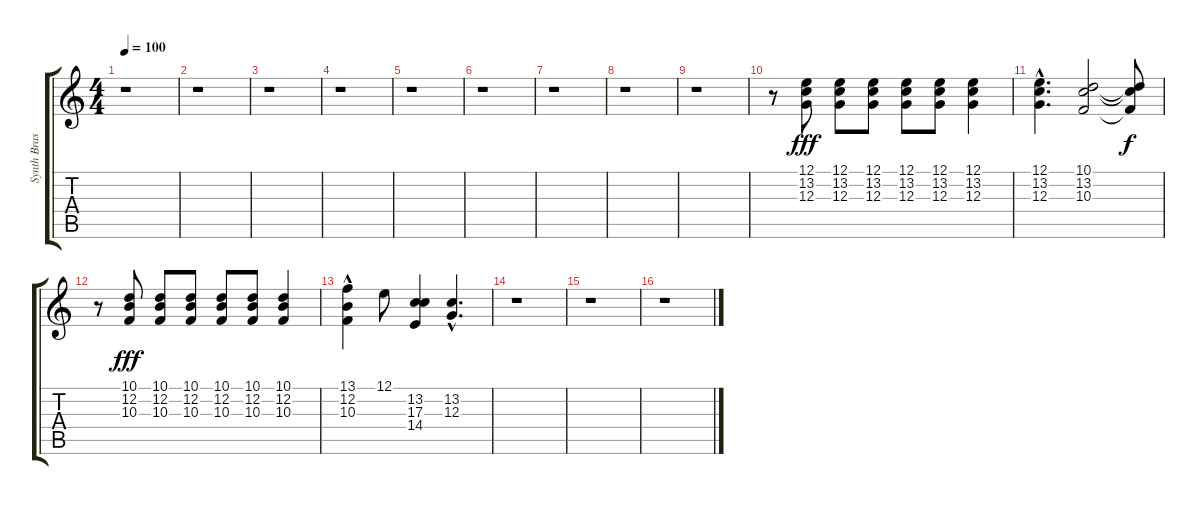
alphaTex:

\track ("Synth Brass 1" "Synth Bras") {instrument synthbrass1}
\staff {score tabs}
\tuning (E4 B3 G3 D3 A2 E2) {hide}
\ts (4 4)
\tempo 100
\clef g2
\ks c
r.1{dy fff instrument synthbrass1} |
r.1 |
r.1 |
r.1 |
r.1 |
r.1 |
r.1 |
r.1 |
r.1 |
r.8 (12.1 13.2 12.3).8 (12.1 13.2 12.3).8 (12.1 13.2 12.3).8 (12.1 13.2 12.3).8 (12.1 13.2 12.3).8 (12.1 13.2 12.3).4 |
(12.1{hac} 13.2{hac} 12.3{hac}).4{d} (10.1 13.2 10.3).2 (10.1{t} 13.2{t} 10.3{t}).8{dy f} |
r.8 (10.1 12.2 10.3).8{dy fff} (10.1 12.2 10.3).8 (10.1 12.2 10.3).8 (10.1 12.2 10.3).8 (10.1 12.2 10.3).8 (10.1 12.2 10.3).4 |
(13.1 12.2{hac} 10.3{hac}).4 12.1.8 (13.2 17.3 14.4).4 (13.2{hac} 12.3{hac}).4{d} |
r.1 |
r.1 |
r.1
